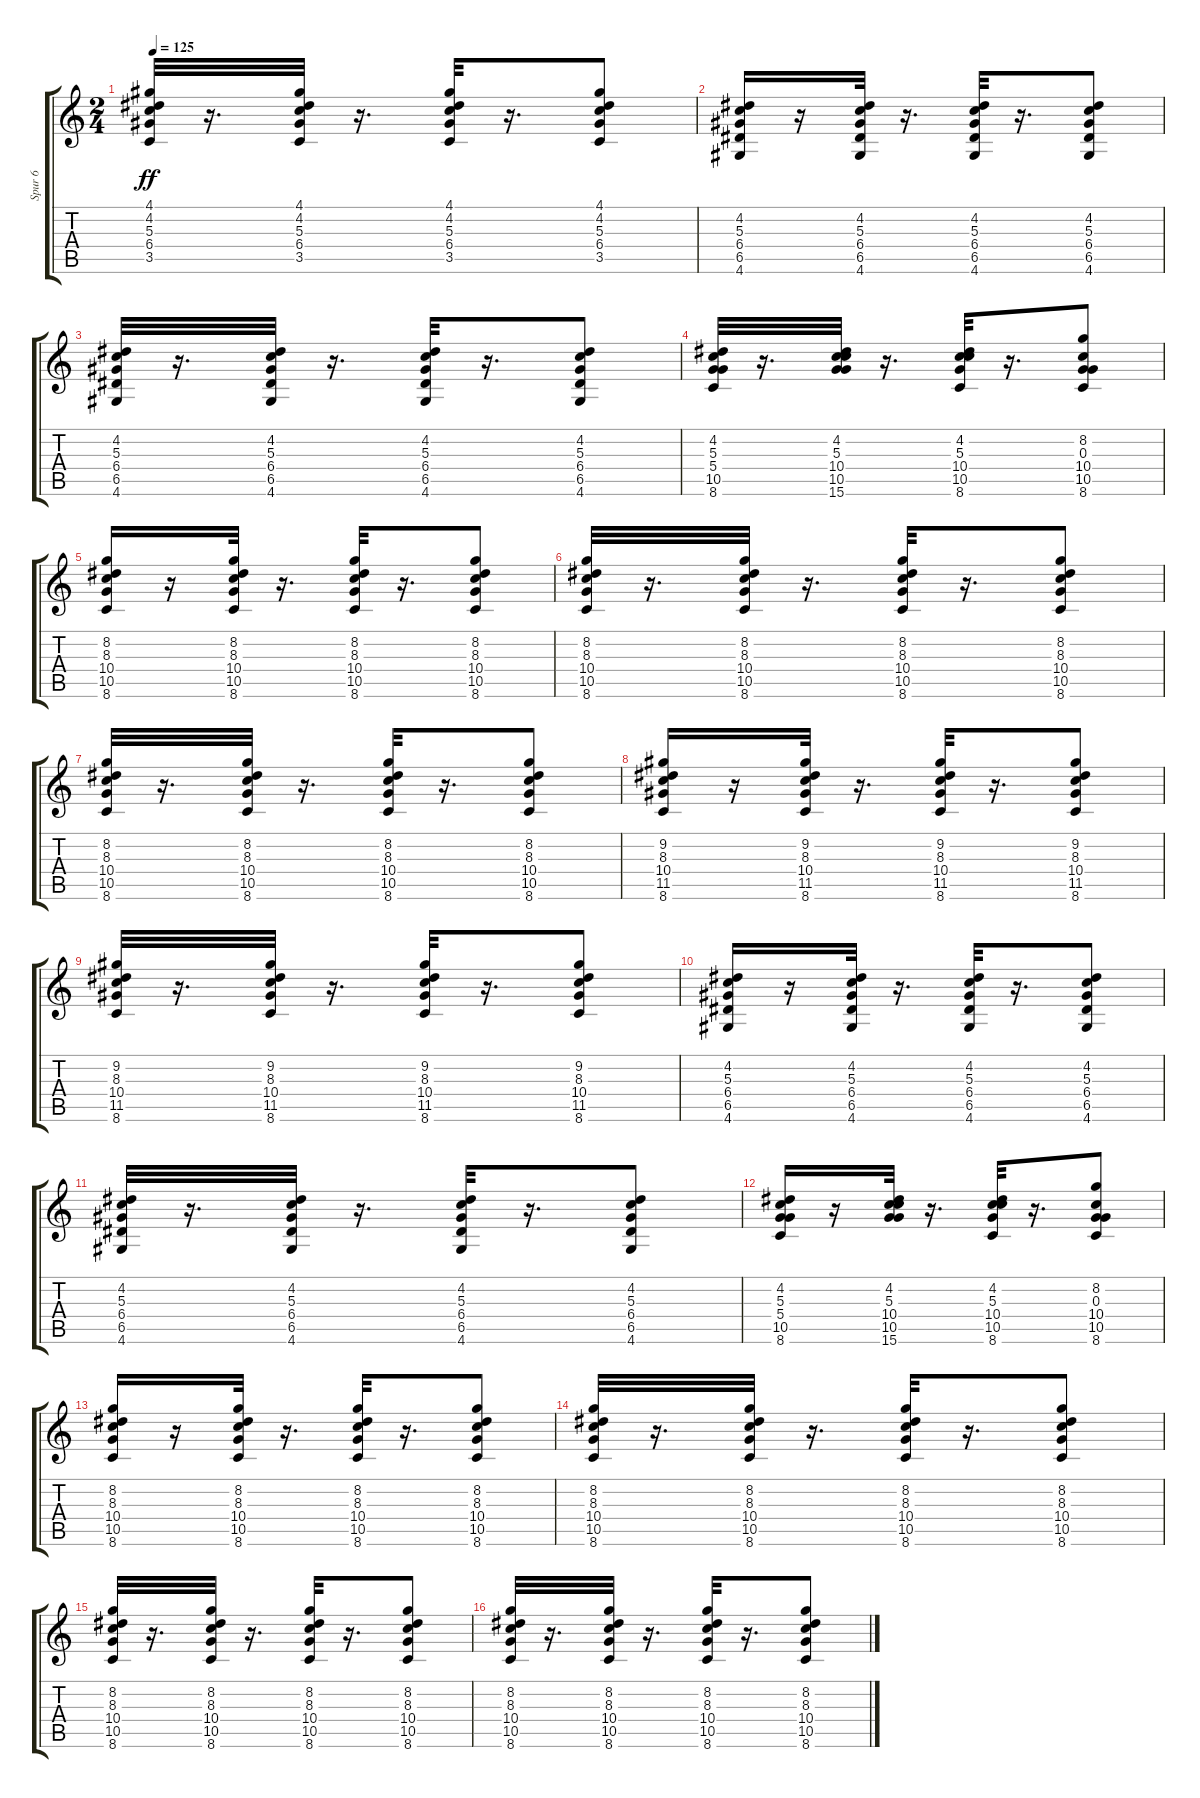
\track ("Spur 6" "Spur 6") {instrument acousticguitarsteel}
\staff {score tabs}
\tuning (E4 B3 G3 D3 A2 E2) {hide}
\ts (2 4)
\tempo 125
\clef g2
\ks c
(4.1 4.2 5.3 6.4 3.5).32{dy ff} r.16{d} (4.1 4.2 5.3 6.4 3.5).32 r.16{d} (4.1 4.2 5.3 6.4 3.5).32 r.16{d} (4.1 4.2 5.3 6.4 3.5).8 |
(4.2 5.3 6.4 6.5 4.6).16 r.16 (4.2 5.3 6.4 6.5 4.6).32 r.16{d} (4.2 5.3 6.4 6.5 4.6).32 r.16{d} (4.2 5.3 6.4 6.5 4.6).8 |
(4.2 5.3 6.4 6.5 4.6).32 r.16{d} (4.2 5.3 6.4 6.5 4.6).32 r.16{d} (4.2 5.3 6.4 6.5 4.6).32 r.16{d} (4.2 5.3 6.4 6.5 4.6).8 |
(4.2 5.3 5.4 10.5 8.6).32 r.16{d} (4.2 5.3 10.4 10.5 15.6).32 r.16{d} (4.2 5.3 10.4 10.5 8.6).32 r.16{d} (8.2 0.3 10.4 10.5 8.6).8 |
(8.2 8.3 10.4 10.5 8.6).16 r.16 (8.2 8.3 10.4 10.5 8.6).32 r.16{d} (8.2 8.3 10.4 10.5 8.6).32 r.16{d} (8.2 8.3 10.4 10.5 8.6).8 |
(8.2 8.3 10.4 10.5 8.6).32 r.16{d} (8.2 8.3 10.4 10.5 8.6).32 r.16{d} (8.2 8.3 10.4 10.5 8.6).32 r.16{d} (8.2 8.3 10.4 10.5 8.6).8 |
(8.2 8.3 10.4 10.5 8.6).32 r.16{d} (8.2 8.3 10.4 10.5 8.6).32 r.16{d} (8.2 8.3 10.4 10.5 8.6).32 r.16{d} (8.2 8.3 10.4 10.5 8.6).8 |
(9.2 8.3 10.4 11.5 8.6).16 r.16 (9.2 8.3 10.4 11.5 8.6).32 r.16{d} (9.2 8.3 10.4 11.5 8.6).32 r.16{d} (9.2 8.3 10.4 11.5 8.6).8 |
(9.2 8.3 10.4 11.5 8.6).32 r.16{d} (9.2 8.3 10.4 11.5 8.6).32 r.16{d} (9.2 8.3 10.4 11.5 8.6).32 r.16{d} (9.2 8.3 10.4 11.5 8.6).8 |
(4.2 5.3 6.4 6.5 4.6).16 r.16 (4.2 5.3 6.4 6.5 4.6).32 r.16{d} (4.2 5.3 6.4 6.5 4.6).32 r.16{d} (4.2 5.3 6.4 6.5 4.6).8 |
(4.2 5.3 6.4 6.5 4.6).32 r.16{d} (4.2 5.3 6.4 6.5 4.6).32 r.16{d} (4.2 5.3 6.4 6.5 4.6).32 r.16{d} (4.2 5.3 6.4 6.5 4.6).8 |
(4.2 5.3 5.4 10.5 8.6).16 r.16 (4.2 5.3 10.4 10.5 15.6).32 r.16{d} (4.2 5.3 10.4 10.5 8.6).32 r.16{d} (8.2 0.3 10.4 10.5 8.6).8 |
(8.2 8.3 10.4 10.5 8.6).16 r.16 (8.2 8.3 10.4 10.5 8.6).32 r.16{d} (8.2 8.3 10.4 10.5 8.6).32 r.16{d} (8.2 8.3 10.4 10.5 8.6).8 |
(8.2 8.3 10.4 10.5 8.6).32 r.16{d} (8.2 8.3 10.4 10.5 8.6).32 r.16{d} (8.2 8.3 10.4 10.5 8.6).32 r.16{d} (8.2 8.3 10.4 10.5 8.6).8 |
(8.2 8.3 10.4 10.5 8.6).32 r.16{d} (8.2 8.3 10.4 10.5 8.6).32 r.16{d} (8.2 8.3 10.4 10.5 8.6).32 r.16{d} (8.2 8.3 10.4 10.5 8.6).8 |
(8.2 8.3 10.4 10.5 8.6).32{volume 7} r.16{d} (8.2 8.3 10.4 10.5 8.6).32 r.16{d} (8.2 8.3 10.4 10.5 8.6).32 r.16{d} (8.2 8.3 10.4 10.5 8.6).8
